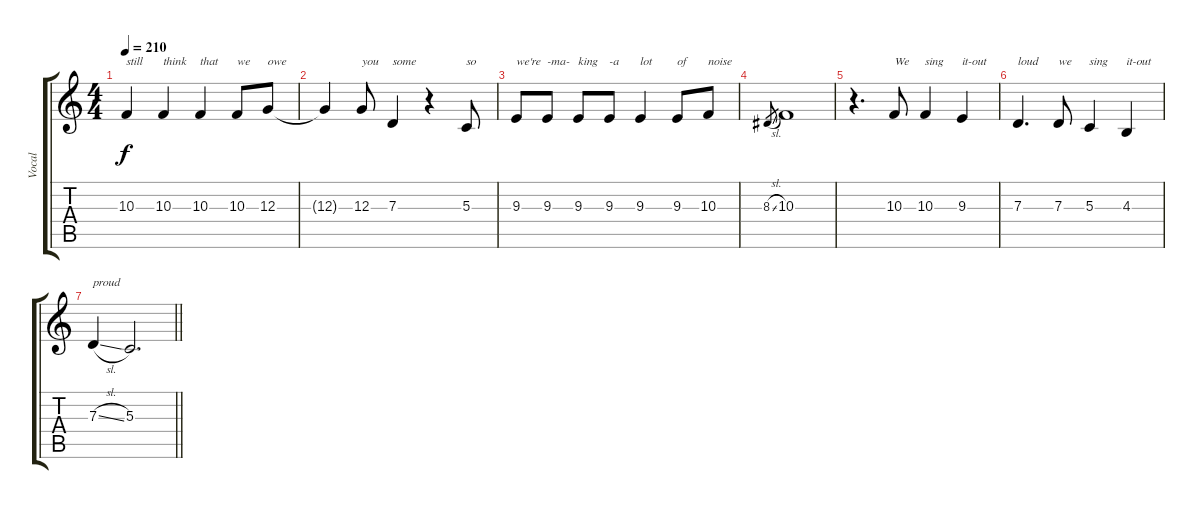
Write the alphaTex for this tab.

\track ("Vocal" "Vocal") {instrument clarinet}
\staff {score tabs}
\tuning (E4 B3 G3 D3 A2 E2) {hide}
\ts (4 4)
\tempo 210
\clef g2
\ks c
10.3.4{txt "still" dy f} 10.3.4{txt "think"} 10.3.4{txt "that"} 10.3.8{txt "we"} 12.3.8{txt "owe"} |
12.3{t}.4 12.3.8{txt "you"} 7.3.4{txt "some"} r.4 5.3.8{txt "so"} |
9.3.8{txt "we're"} 9.3.8{txt "-ma-"} 9.3.8{txt "king"} 9.3.8{txt "-a"} 9.3.4{txt "lot"} 9.3.8{txt "of"} 10.3.8{txt "noise"} |
8.3{sl}.8{gr} 10.3.1 |
r.4{d} 10.3.8{txt "We"} 10.3.4{txt "sing"} 9.3.4{txt "it-out"} |
7.3.4{d txt "loud"} 7.3.8{txt "we"} 5.3.4{txt "sing"} 4.3.4{txt "it-out"} |
\barLineRight lightlight
7.3{sl}.4{txt "proud"} 5.3.2{d}
